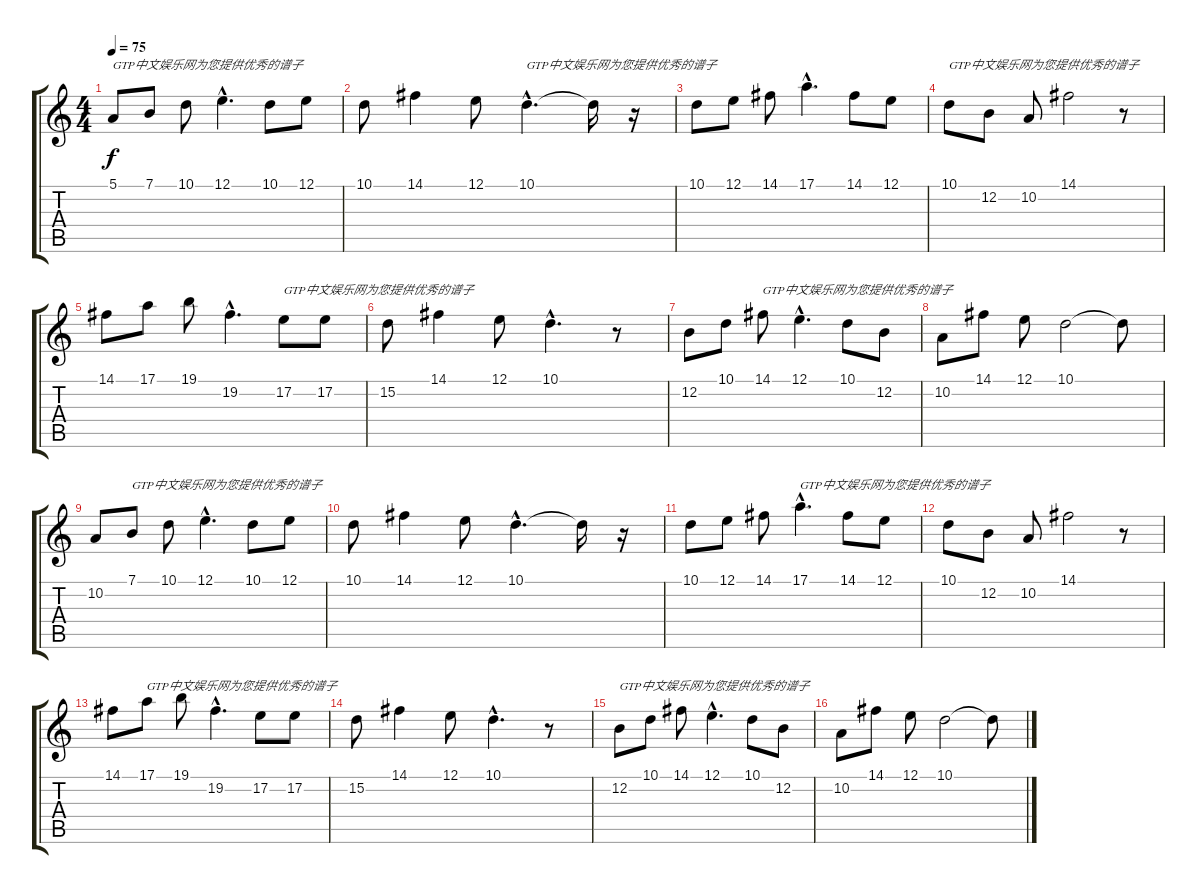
\track "" {instrument fx7echoes}
\staff {score tabs}
\tuning (E4 B3 G3 D3 A2 E2) {hide}
\ts (4 4)
\tempo 75
\clef g2
\ks c
5.1.8{txt "GTP中文娱乐网为您提供优秀的谱子" dy f instrument fx7echoes} 7.1.8 10.1.8 12.1{hac}.4{d} 10.1.8 12.1.8 |
10.1.8 14.1.4 12.1.8 10.1{hac}.4{d txt "GTP中文娱乐网为您提供优秀的谱子"} 10.1{t}.16 r.16 |
10.1.8 12.1.8 14.1.8 17.1{hac}.4{d} 14.1.8 12.1.8 |
10.1.8{txt "GTP中文娱乐网为您提供优秀的谱子"} 12.2.8 10.2.8 14.1.2 r.8 |
14.1.8 17.1.8 19.1.8 19.2{hac}.4{d} 17.2.8{txt "GTP中文娱乐网为您提供优秀的谱子"} 17.2.8 |
15.2.8 14.1.4 12.1.8 10.1{hac}.4{d} r.8 |
12.2.8 10.1.8 14.1.8{txt "GTP中文娱乐网为您提供优秀的谱子"} 12.1{hac}.4{d} 10.1.8 12.2.8 |
10.2.8 14.1.8 12.1.8 10.1.2 10.1{t}.8 |
10.2.8 7.1.8{txt "GTP中文娱乐网为您提供优秀的谱子"} 10.1.8 12.1{hac}.4{d} 10.1.8 12.1.8 |
10.1.8 14.1.4 12.1.8 10.1{hac}.4{d} 10.1{t}.16 r.16 |
10.1.8 12.1.8 14.1.8 17.1{hac}.4{d txt "GTP中文娱乐网为您提供优秀的谱子"} 14.1.8 12.1.8 |
10.1.8 12.2.8 10.2.8 14.1.2 r.8 |
14.1.8 17.1.8{txt "GTP中文娱乐网为您提供优秀的谱子"} 19.1.8 19.2{hac}.4{d} 17.2.8 17.2.8 |
15.2.8 14.1.4 12.1.8 10.1{hac}.4{d} r.8 |
12.2.8{txt "GTP中文娱乐网为您提供优秀的谱子"} 10.1.8 14.1.8 12.1{hac}.4{d} 10.1.8 12.2.8 |
10.2.8 14.1.8 12.1.8 10.1.2 10.1{t}.8
